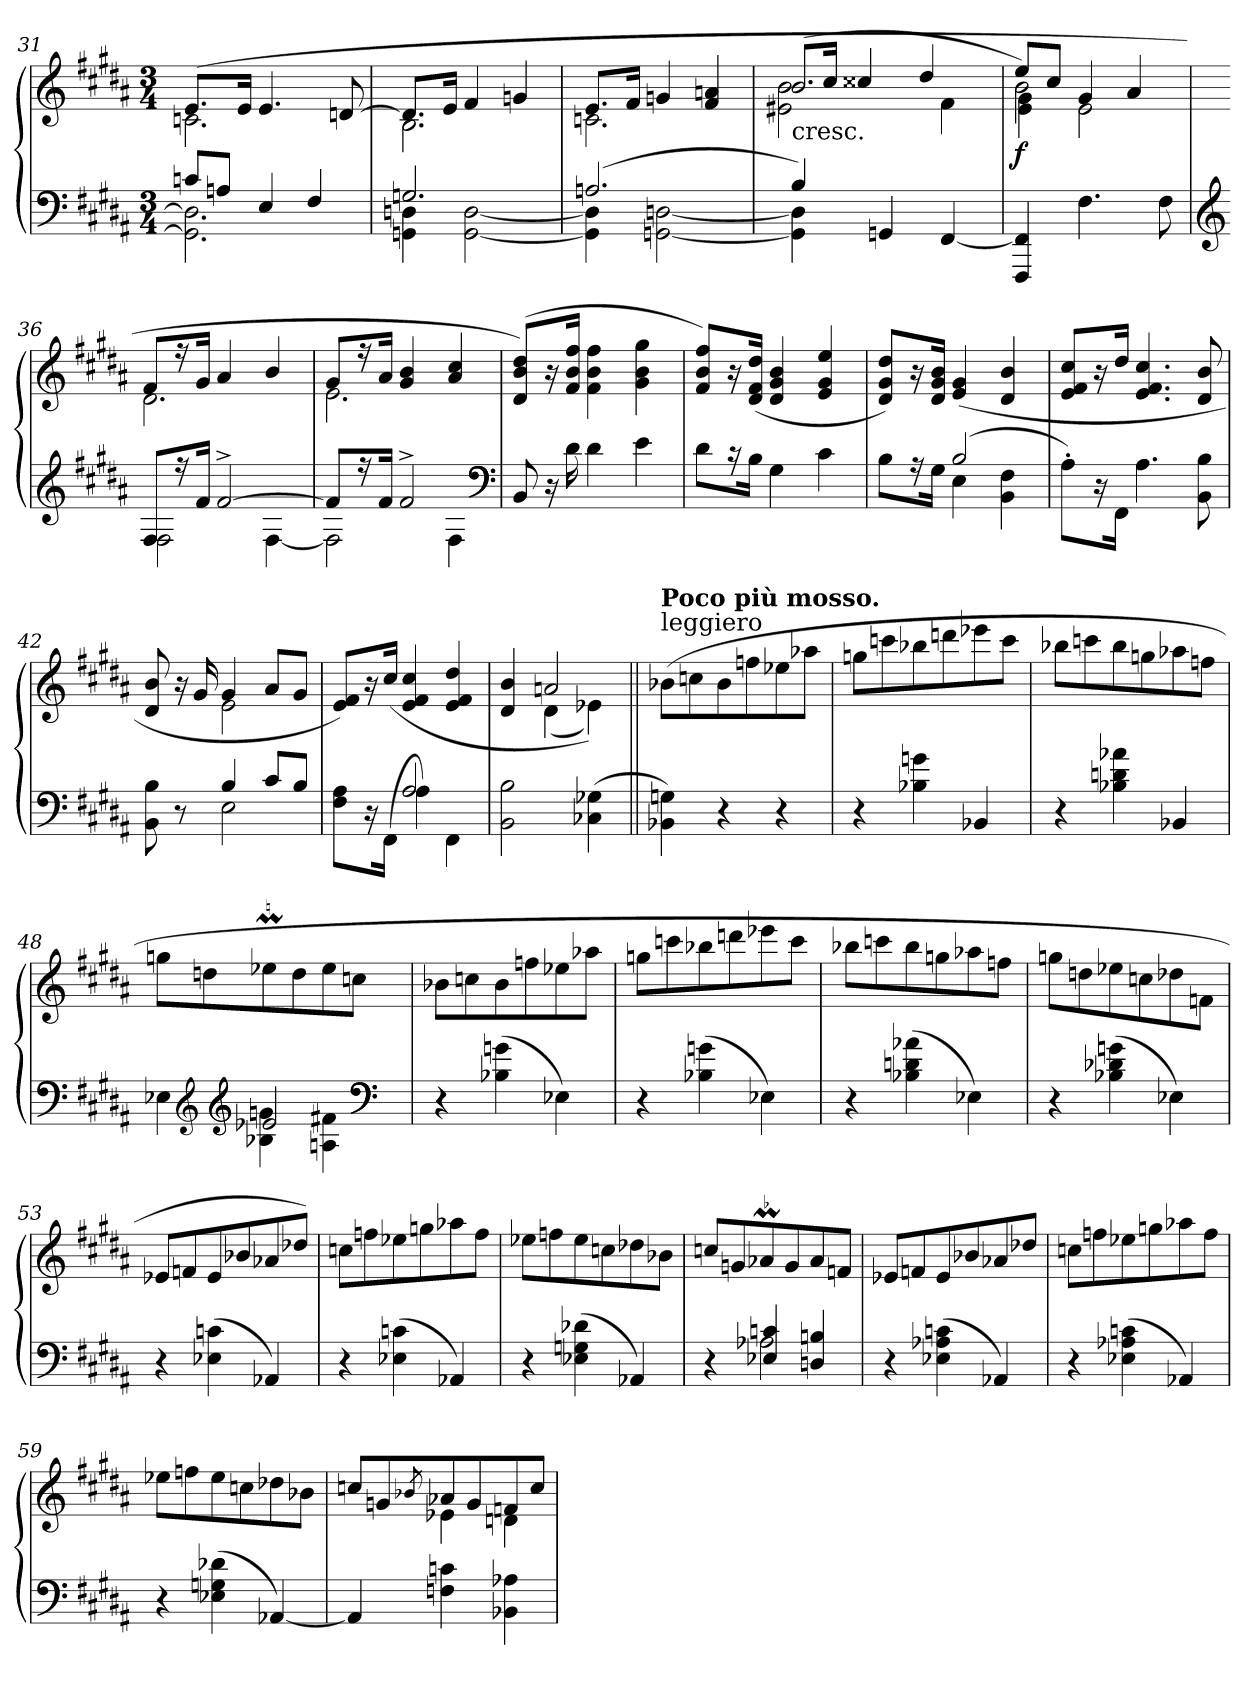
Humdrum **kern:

**kern	**kern	**dynam
*part1	*part1	*part1
*staff2	*staff1	*staff1/2
*clefF4	*clefG2	*
*k[f#c#g#d#a#]	*k[f#c#g#d#a#]	*
*B:	*B:	*
*M3/4	*M3/4	*
=31	=31	=31
*^	*^	*
8cn/L	2.D] 2.GG]	(>8.eL	2.cn	.
8AnJ	.	.	.	.
.	.	16eJk	.	.
4E	.	4.e	.	.
4F#	.	.	.	.
.	.	[8dn	.	.
=32	=32	=32	=32	=32
2.Gn	4Dn 4GGn	8.dnL]	2.B	.
.	.	16eJk	.	.
.	[2D [2GG	4f#	.	.
.	.	4gn	.	.
=33	=33	=33	=33	=33
(>2.An	4Dn] 4GGn]	8.eL	2.cn	.
.	.	16f#Jk	.	.
.	[2D [2GG	4gn	.	.
.	.	4an 4f#	.	.
=34	=34	=34	=34	=34
!	!	!LO:TX:c:t=cresc.	!	!
!	!	!LO:N:vis=2.	!	!
4B)	4Dn] 4GGn]	(<8b	2e#X 2b	.
.	.	16cc#JJ	.	.
.	.	4cc##X	.	.
2ryy	4GG	.	.	.
.	.	4dd#	.	.
.	[4FF#	.	4f#	.
.	.	16ryy	.	.
*v	*v	*	*	*
=35	=35	=35	=35
*	*	*^	*
4FF#] 4FFF#	8eeL	2b)	4g#\ 4e\	f
.	8cc#J	.	.	.
4.F#	4g#	.	2e\	.
.	4ryy	4a#/	.	.
8F#	.	.	.	.
*	*v	*v	*v	*
=36	=36	=36
*clefG2	*	*
!LO:N:vis=2.	!	!
*^	*^	*
8F#	2F#	8f#L	2.d#	.
16r	.	16r	.	.
16f#JJ	.	16g#Jk	.	.
[2f#^	.	4a#	.	.
.	[4F#	4b	.	.
=37	=37	=37	=37	=37
8f#L]	2F#]	8g#L	2.e	.
16r	.	16r	.	.
16f#Jk	.	16a#Jk	.	.
2f#^	.	4b 4g#	.	.
.	4F#	4cc# 4a#	.	.
*v	*v	*	*	*
*	*v	*v	*
*clefF4	*	*
=38	=38	=38
8BB	(>8dd# 8b 8d#L)	.
16r	16r	.
16d#	16ff#/ 16b/ 16f#/Jk	.
4d#	4ff#\ 4b\ 4f#\	.
4e	4gg#\ 4b\ 4g#\	.
=39	=39	=39
8d#L	8ff#/ 8b/ 8f#/L)	.
16r	16r	.
16BJk	(>16dd# 16f# 16d#Jk	.
4G#	4b 4g# 4d#	.
4c#	4ee 4g# 4e	.
=40	=40	=40
*^	*	*
4ryy	8BL	8dd#/ 8g#/ 8d#/L)	.
.	16r	16r	.
.	16G#Jk	16b 16g# 16d#Jk	.
(>2B	4E	(>4g# 4e	.
.	4F# 4BB	4b 4d#	.
*v	*v	*	*
=41	=41	=41
8A#'\L)	8cc#/ 8f#/ 8e/L	.
16r	16r	.
16FF#Jk	16dd#Jk	.
4.A#	4.cc# 4.f# 4.e	.
8B 8BB	8b 8d#	.
=42	=42	=42
*^	*^	*
4ryy	8B 8BB	8b 8d#	4ryy	.
.	8r	16r	.	.
.	.	16g#	.	.
4B	2E	4g#	2e	.
8c#L	.	8a#L	.	.
8BJ	.	8g#J	.	.
*	*	*v	*v	*
=43	=43	=43	=43
4ryy	8A#\ 8F#\L	8f#/ 8e/L)	.
.	16r	16r	.
.	(>16FF#Jk	(>16cc#/Jk	.
2A#	4A#)	4cc# 4f# 4e	.
.	4FF#	4dd# 4f# 4e	.
*v	*v	*	*
=44	=44	=44
*	*^	*
2B 2BB	4b 4d#	4ryy	.
.	2an	(<4d#	.
(>4G-X 4C-X	.	4e-X))	.
=||	=||	=||	=||
!	!LO:TX:a:t=leggiero	!	!
!	!LO:TX:a:B:t=Poco più mosso.	!	!
4G 4BB-)	(>8b-L	4ryy	.
.	8cc\	.	.
4r	8b-	2ryy	.
.	8ff	.	.
4r	8ee-	.	.
.	8aa-J	.	.
*	*v	*v	*
=46	=46	=46
4r	8gg\L	.
.	8ccc\	.
4g\ 4B-\	8bb-\	.
.	8ddd\	.
4BB-	8eee-\	.
.	8ccc\J	.
=47	=47	=47
4r	8bb-\L	.
.	8ccc\	.
4a-\ 4d\ 4B-\	8bb-\	.
.	8gg\	.
4BB-	8aa-\	.
.	8ff\J	.
=48	=48	=48
*^	*	*
8ryy	4E-	8ggL	.
*clefG2	*	*	*
8ryy	.	8dd	.
*clefG2	*	*	*
2e-	4g\ 4B-\	8ee-M	.
.	.	8dd	.
.	4f#X\ 4An\	8ee-	.
.	.	8ccJ	.
*clefF4	*	*	*
8ryy	8ryy	8ryy	.
*v	*v	*	*
=49	=49	=49
4r	8b-L	.
.	8cc	.
(>4g 4B-	8b-	.
.	8ff	.
4E-)	8ee-	.
.	8aa-J	.
=50	=50	=50
4r	8ggL	.
.	8ccc	.
(>4g 4B-	8bb-	.
.	8ddd	.
4E-)	8eee-	.
.	8cccJ	.
=51	=51	=51
4r	8bb-\L	.
.	8ccc\	.
(>4a- 4d 4B-	8bb-\	.
.	8gg\	.
4E-)	8aa-\	.
.	8ff\J	.
=52	=52	=52
4r	8ggL	.
.	8dd	.
(>4g 4d-X 4B-	8ee-	.
.	8cc	.
4E-)	8dd-X	.
.	8fJ	.
=53	=53	=53
4r	8e-/L	.
.	8f/	.
(>4c 4E-	8e-/	.
.	8b-/	.
4AA-)	8a-/	.
.	8dd-X/J)	.
=54	=54	=54
4r	8cc\L	.
.	8ff\	.
(>4c 4E-	8ee-\	.
.	8gg\	.
4AA-)	8aa-\	.
.	8ff\J	.
=55	=55	=55
4r	8ee-\L	.
.	8ff\	.
(>4d-X 4G 4E-	8ee-\	.
.	8cc\	.
4AA-)	8dd-X\	.
.	8b-\J	.
=56	=56	=56
*^	*	*
4r	4ryy	8cc/L	.
.	.	8g/	.
2A-\	4c/ 4E-/	8a-M/	.
.	.	8g/	.
.	4Bn/ 4D/	8a-/	.
.	.	8f/J	.
*v	*v	*	*
=57	=57	=57
4r	8e-/L	.
.	8f/	.
(>4c 4A- 4E-	8e-/	.
.	8b-/	.
4AA-)	8a-/	.
.	8dd-X/J	.
=58	=58	=58
4r	8ccL	.
.	8ff	.
(>4c 4A- 4E-	8ee-	.
.	8gg	.
4AA-)	8aa-	.
.	8ffJ	.
=59	=59	=59
4r	8ee-L	.
.	8ff	.
(>4d-X 4G 4E-	8ee-	.
.	8cc	.
[4AA-)	8dd-X	.
.	8b-J	.
=60	=60	=60
*	*^	*
4AA-]	8ccL	4ryy	.
.	8g	.	.
.	8qb-/	.	.
4c 4F	8a-	4e-	.
.	8g	.	.
4A- 4BB-	8f	4dn	.
.	8ccJ	.	.
*	*v	*v	*
=	=	=
*-	*-	*-
